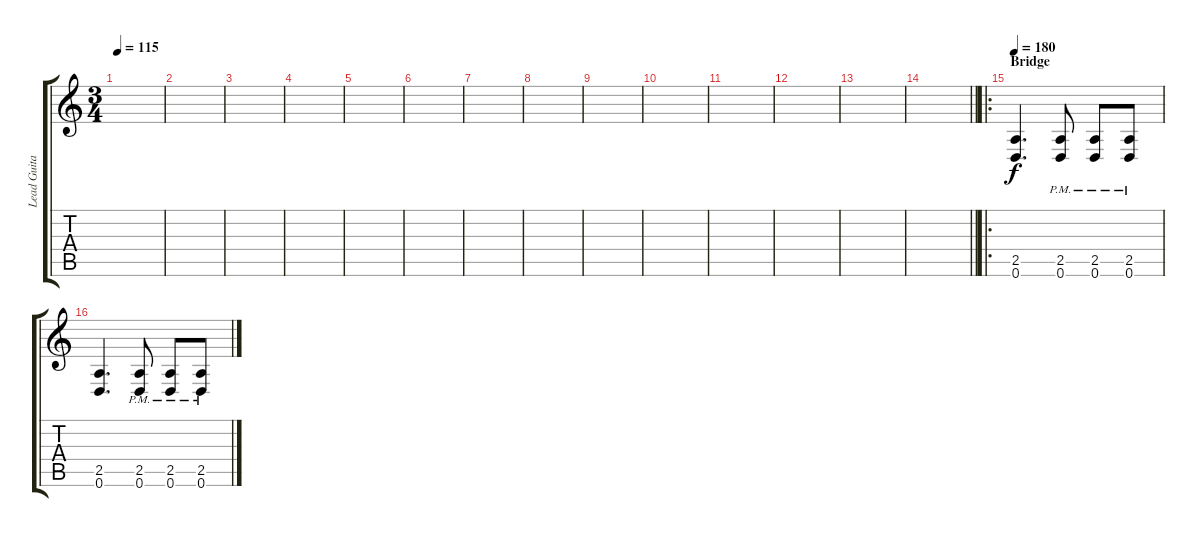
\track ("Lead Guitar" "Lead Guita") {instrument distortionguitar}
\staff {score tabs}
\tuning (D4 A3 F3 C3 G2 D2) {hide}
\ts (3 4)
\tempo 115
\clef g2
\ks c
|
|
|
|
|
|
|
|
|
|
|
|
|
\barLineRight lightlight
|
\ro
\section ("" "Bridge")
\tempo 180
(2.5 0.6).4{d balance 16 instrument distortionguitar} (2.5{pm} 0.6{pm}).8 (2.5{pm} 0.6{pm}).8 (2.5{pm} 0.6{pm}).8 |
(2.5 0.6).4{d} (2.5{pm} 0.6{pm}).8 (2.5{pm} 0.6{pm}).8 (2.5{pm} 0.6{pm}).8
